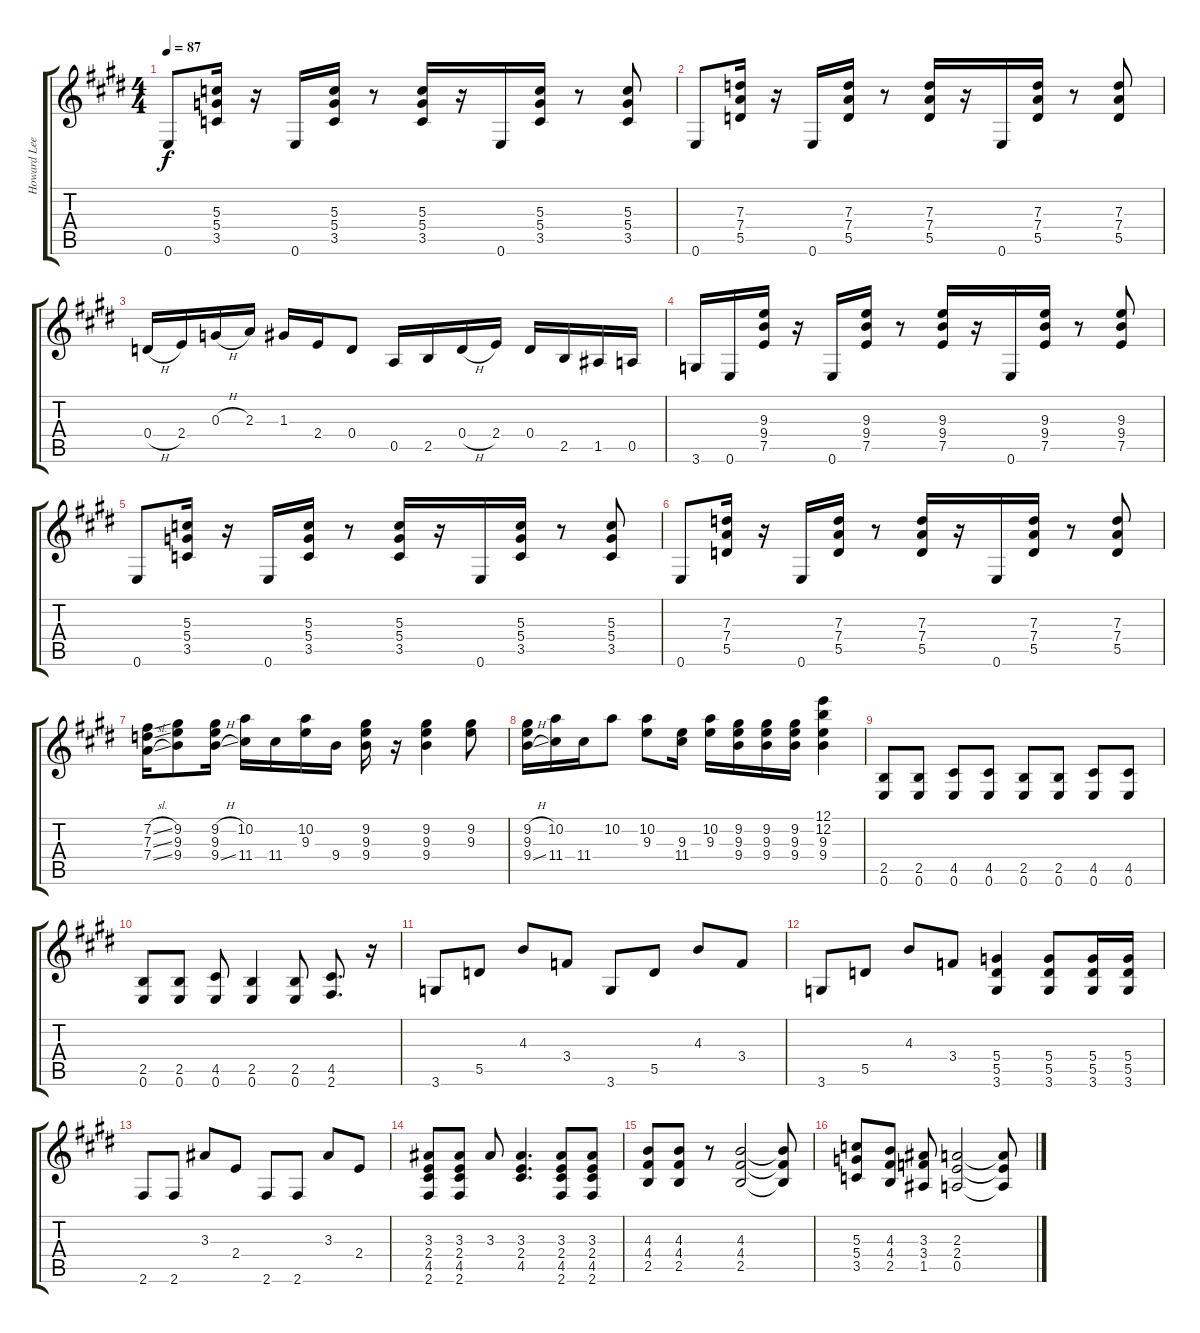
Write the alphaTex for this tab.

\track ("Howard Leese Guitar" "Howard Lee") {instrument overdrivenguitar}
\staff {score tabs}
\tuning (E4 B3 G3 D3 A2 E2) {hide}
\ts (4 4)
\tempo 87
\clef g2
\ks e
0.6.8{dy f} (5.3 5.4 3.5).16 r.16 0.6.16 (5.3 5.4 3.5).16 r.8 (5.3 5.4 3.5).16 r.16 0.6.16 (5.3 5.4 3.5).16 r.8 (5.3 5.4 3.5).8 |
0.6.8 (7.3 7.4 5.5).16 r.16 0.6.16 (7.3 7.4 5.5).16 r.8 (7.3 7.4 5.5).16 r.16 0.6.16 (7.3 7.4 5.5).16 r.8 (7.3 7.4 5.5).8 |
0.4{h}.16 2.4.16 0.3{h}.16 2.3.16 1.3.16 2.4.16 0.4.8 0.5.16 2.5.16 0.4{h}.16 2.4.16 0.4.16 2.5.16 1.5.16 0.5.16 |
3.6.16 0.6.16 (9.3 9.4 7.5).16 r.16 0.6.16 (9.3 9.4 7.5).16 r.8 (9.3 9.4 7.5).16 r.16 0.6.16 (9.3 9.4 7.5).16 r.8 (9.3 9.4 7.5).8 |
0.6.8 (5.3 5.4 3.5).16 r.16 0.6.16 (5.3 5.4 3.5).16 r.8 (5.3 5.4 3.5).16 r.16 0.6.16 (5.3 5.4 3.5).16 r.8 (5.3 5.4 3.5).8 |
0.6.8 (7.3 7.4 5.5).16 r.16 0.6.16 (7.3 7.4 5.5).16 r.8 (7.3 7.4 5.5).16 r.16 0.6.16 (7.3 7.4 5.5).16 r.8 (7.3 7.4 5.5).8 |
(7.2{sl} 7.3{sl} 7.4{sl}).16 (9.2 9.3 9.4).8 (9.2{h} 9.3 9.4{sl}).16 (10.2 11.4).16 11.4.16 (10.2 9.3).16 9.4.16 (9.2 9.3 9.4).16 r.16 (9.2 9.3 9.4).4 (9.2 9.3).8 |
(9.2{h} 9.3 9.4{sl}).16 (10.2 11.4).16 11.4.16 10.2.8 (10.2 9.3).8 (9.3 11.4).16 (10.2 9.3).16 (9.2 9.3 9.4).16 (9.2 9.3 9.4).16 (9.2 9.3 9.4).16 (12.1 12.2 9.3 9.4).4 |
(2.5 0.6).8 (2.5 0.6).8 (4.5 0.6).8 (4.5 0.6).8 (2.5 0.6).8 (2.5 0.6).8 (4.5 0.6).8 (4.5 0.6).8 |
(2.5 0.6).8 (2.5 0.6).8 (4.5 0.6).8 (2.5 0.6).4 (2.5 0.6).8 (4.5 2.6).8{d} r.16 |
3.6.8 5.5.8 4.3.8 3.4.8 3.6.8 5.5.8 4.3.8 3.4.8 |
3.6.8 5.5.8 4.3.8 3.4.8 (5.4 5.5 3.6).4 (5.4 5.5 3.6).8 (5.4 5.5 3.6).16 (5.4 5.5 3.6).16 |
2.6.8 2.6.8 3.3.8 2.4.8 2.6.8 2.6.8 3.3.8 2.4.8 |
(3.3 2.4 4.5 2.6).8 (3.3 2.4 4.5 2.6).8 3.3.8 (3.3 2.4 4.5).4{d} (3.3 2.4 4.5 2.6).8 (3.3 2.4 4.5 2.6).8 |
(4.3 4.4 2.5).8 (4.3 4.4 2.5).8 r.8 (4.3 4.4 2.5).2 (4.3{t} 4.4{t} 2.5{t}).8 |
(5.3 5.4 3.5).8 (4.3 4.4 2.5).8 (3.3 3.4 1.5).8 (2.3 2.4 0.5).2 (2.3{t} 2.4{t} 0.5{t}).8
